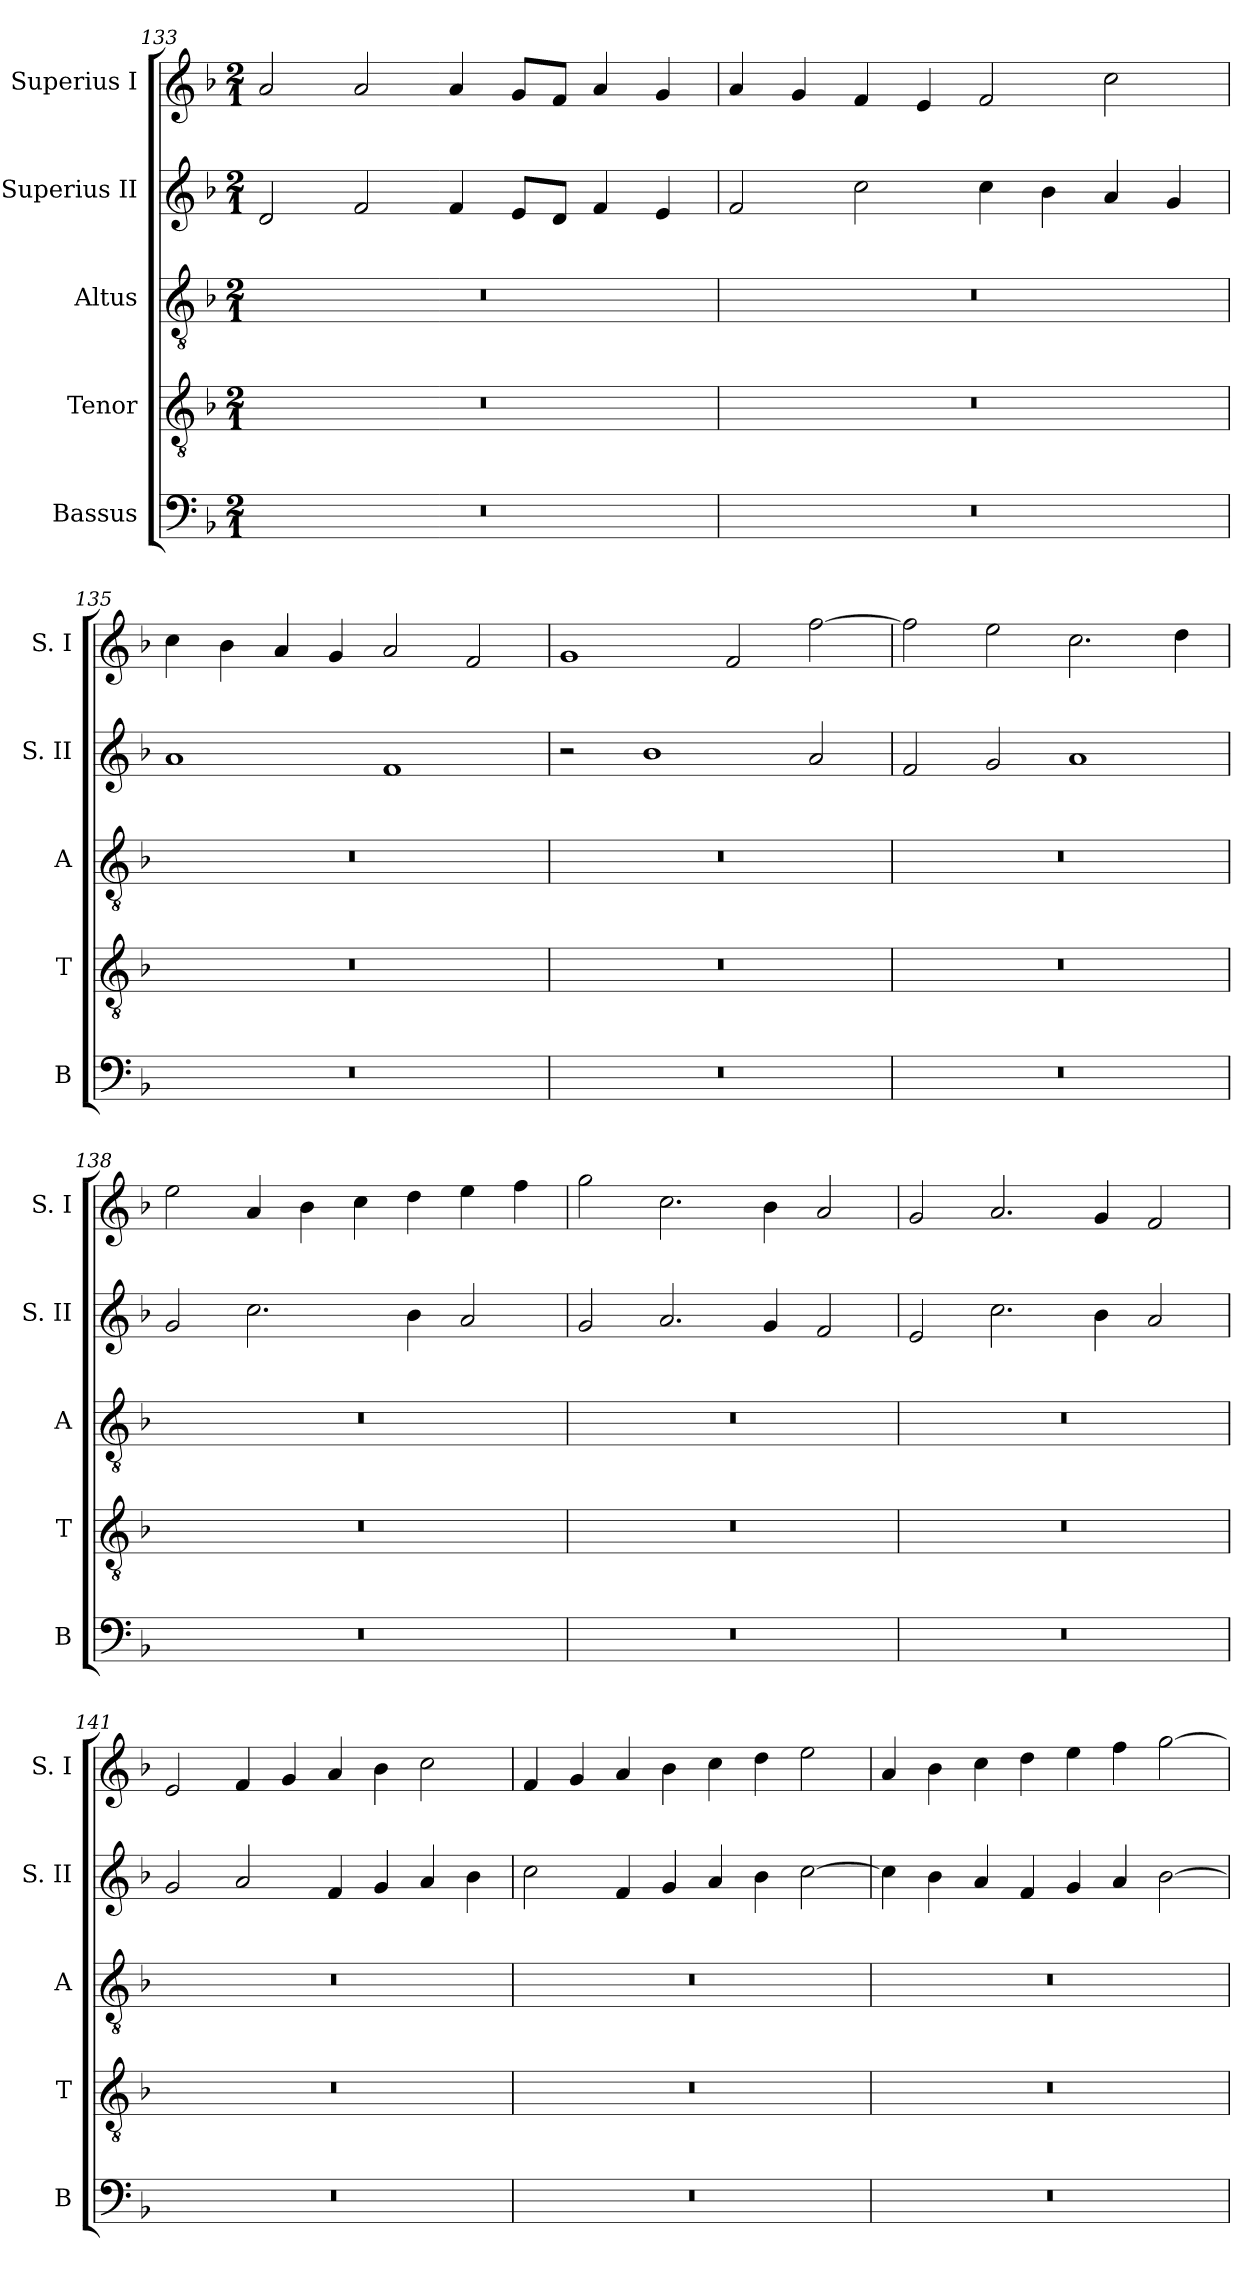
**kern	**kern	**kern	**kern	**kern
*part5	*part4	*part3	*part2	*part1
*staff5	*staff4	*staff3	*staff2	*staff1
*I"Bassus	*I"Tenor	*I"Altus	*I"Superius II	*I"Superius I
*I'B	*I'T	*I'A	*I'S. II	*I'S. I
*clefF4	*clefGv2	*clefGv2	*clefG2	*clefG2
*k[b-]	*k[b-]	*k[b-]	*k[b-]	*k[b-]
*F:	*F:	*F:	*F:	*F:
*M2/1	*M2/1	*M2/1	*M2/1	*M2/1
=133	=133	=133	=133	=133
0r	0r	0r	2d	2a
.	.	.	2f	2a
.	.	.	4f	4a
.	.	.	8eL	8gL
.	.	.	8dJ	8fJ
.	.	.	4f	4a
.	.	.	4e	4g
=134	=134	=134	=134	=134
0r	0r	0r	2f	4a
.	.	.	.	4g
.	.	.	2cc	4f
.	.	.	.	4e
.	.	.	4cc	2f
.	.	.	4b-	.
.	.	.	4a	2cc
.	.	.	4g	.
=135	=135	=135	=135	=135
0r	0r	0r	1a	4cc
.	.	.	.	4b-
.	.	.	.	4a
.	.	.	.	4g
.	.	.	1f	2a
.	.	.	.	2f
=136	=136	=136	=136	=136
0r	0r	0r	2r	1g
.	.	.	1b-	.
.	.	.	.	2f
.	.	.	2a	[2ff
=137	=137	=137	=137	=137
0r	0r	0r	2f	2ff]
.	.	.	2g	2ee
.	.	.	1a	2.cc
.	.	.	.	4dd
=138	=138	=138	=138	=138
0r	0r	0r	2g	2ee
.	.	.	2.cc	4a
.	.	.	.	4b-
.	.	.	.	4cc
.	.	.	4b-	4dd
.	.	.	2a	4ee
.	.	.	.	4ff
=139	=139	=139	=139	=139
0r	0r	0r	2g	2gg
.	.	.	2.a	2.cc
.	.	.	4g	4b-
.	.	.	2f	2a
=140	=140	=140	=140	=140
0r	0r	0r	2e	2g
.	.	.	2.cc	2.a
.	.	.	4b-	4g
.	.	.	2a	2f
=141	=141	=141	=141	=141
0r	0r	0r	2g	2e
.	.	.	2a	4f
.	.	.	.	4g
.	.	.	4f	4a
.	.	.	4g	4b-
.	.	.	4a	2cc
.	.	.	4b-	.
=142	=142	=142	=142	=142
0r	0r	0r	2cc	4f
.	.	.	.	4g
.	.	.	4f	4a
.	.	.	4g	4b-
.	.	.	4a	4cc
.	.	.	4b-	4dd
.	.	.	[2cc	2ee
=143	=143	=143	=143	=143
0r	0r	0r	4cc]	4a
.	.	.	4b-	4b-
.	.	.	4a	4cc
.	.	.	4f	4dd
.	.	.	4g	4ee
.	.	.	4a	4ff
.	.	.	[2b-	[2gg
=	=	=	=	=
*-	*-	*-	*-	*-
